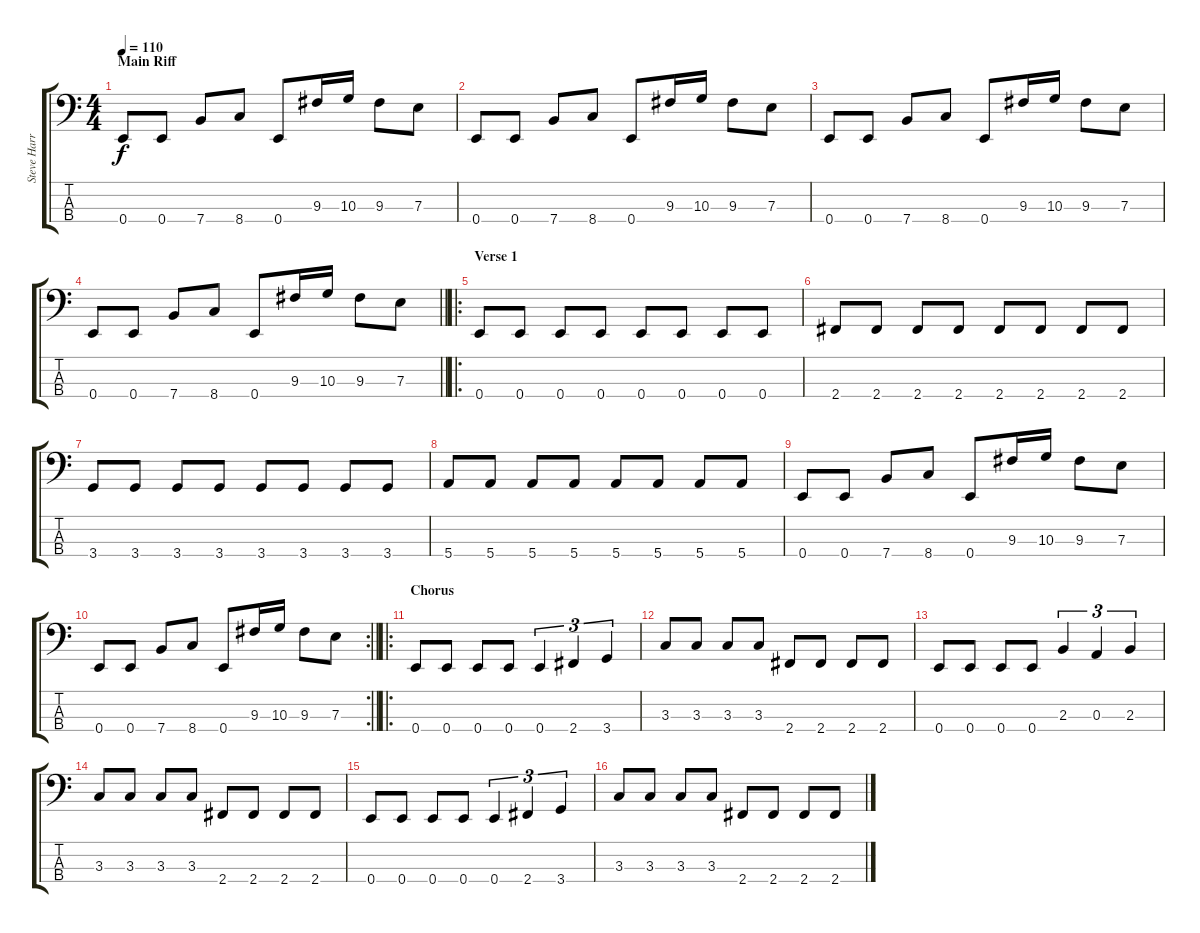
\track ("Steve Harris" "Steve Harr") {instrument slapbass2}
\staff {score tabs}
\tuning (G2 D2 A1 E1) {hide}
\ts (4 4)
\section ("" "Main Riff")
\tempo 110
\clef f4
\ks c
0.4.8{dy f} 0.4.8 7.4.8 8.4.8 0.4.8 9.3.16 10.3.16 9.3.8 7.3.8 |
0.4.8 0.4.8 7.4.8 8.4.8 0.4.8 9.3.16 10.3.16 9.3.8 7.3.8 |
0.4.8 0.4.8 7.4.8 8.4.8 0.4.8 9.3.16 10.3.16 9.3.8 7.3.8 |
\barLineRight lightlight
0.4.8 0.4.8 7.4.8 8.4.8 0.4.8 9.3.16 10.3.16 9.3.8 7.3.8 |
\ro
\section ("" "Verse 1")
0.4.8 0.4.8 0.4.8 0.4.8 0.4.8 0.4.8 0.4.8 0.4.8 |
2.4.8 2.4.8 2.4.8 2.4.8 2.4.8 2.4.8 2.4.8 2.4.8 |
3.4.8 3.4.8 3.4.8 3.4.8 3.4.8 3.4.8 3.4.8 3.4.8 |
5.4.8 5.4.8 5.4.8 5.4.8 5.4.8 5.4.8 5.4.8 5.4.8 |
0.4.8 0.4.8 7.4.8 8.4.8 0.4.8 9.3.16 10.3.16 9.3.8 7.3.8 |
\rc 2
\barLineRight lightlight
0.4.8 0.4.8 7.4.8 8.4.8 0.4.8 9.3.16 10.3.16 9.3.8 7.3.8 |
\ro
\section ("" "Chorus")
0.4.8 0.4.8 0.4.8 0.4.8 0.4.4{tu (3 2)} 2.4.4{tu (3 2)} 3.4.4{tu (3 2)} |
3.3.8 3.3.8 3.3.8 3.3.8 2.4.8 2.4.8 2.4.8 2.4.8 |
0.4.8 0.4.8 0.4.8 0.4.8 2.3.4{tu (3 2)} 0.3.4{tu (3 2)} 2.3.4{tu (3 2)} |
3.3.8 3.3.8 3.3.8 3.3.8 2.4.8 2.4.8 2.4.8 2.4.8 |
0.4.8 0.4.8 0.4.8 0.4.8 0.4.4{tu (3 2)} 2.4.4{tu (3 2)} 3.4.4{tu (3 2)} |
3.3.8 3.3.8 3.3.8 3.3.8 2.4.8 2.4.8 2.4.8 2.4.8
